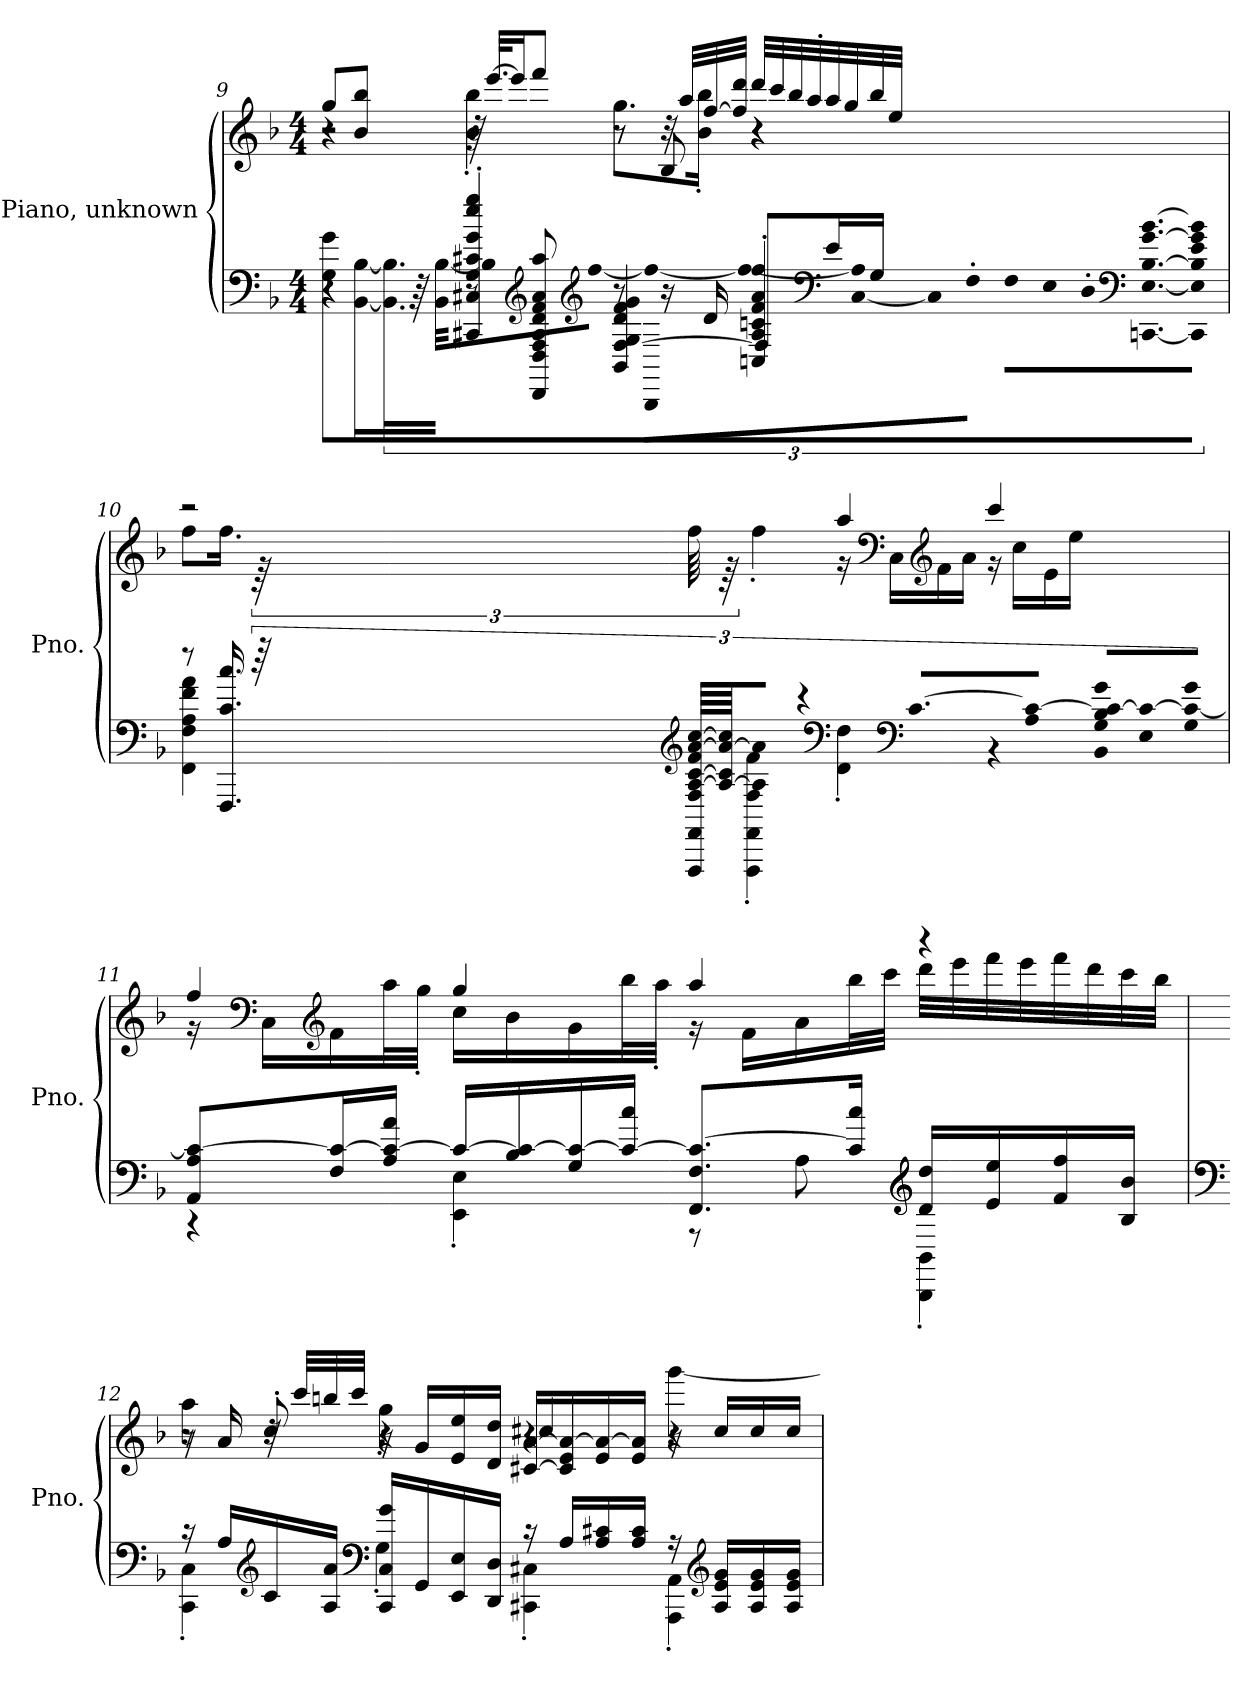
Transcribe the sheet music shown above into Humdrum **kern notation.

**kern	**kern
*part1	*part1
*staff2	*staff1
*I"Piano, unknown	*
*I'Pno.	*
!!LO:LB:g=z
*clefF4	*clefG2
*k[b-]	*k[b-]
*M4/4	*M4/4
=9	=9
*^	*^
*	*^	*	*^
4r	8G\ 8g\L	4r	8gg/L	4r	2r
.	[16BB-\ [16B-\L	.	8b-/ 8bb-/J	.	.
.	48.BB-\] 48.B-\]JJk	.	.	.	.
.	96r	.	.	.	.
.	48BB-\ [48B-\KKL	.	.	.	.
4CC#X/' 4C#X/' 4G/' 4c#X/' 4g/' 4ee/' 4gg/'	8B-\]	8r	64r	4b-\' 4bb-\'	.
.	.	.	[32.eee/KLL	.	.
.	.	.	16eee/J]	.	.
*clefG2	*	*	*	*	*
.	[8ff\J	8DD/ 8D/ 8F/ 8A/ 8d/ 8f/ 8a/ 8aa/	8fff/J	.	.
8r	8BBB-\ 8ff\_L	4BB-/ [4F/ 4G/ 4d/ 4f/ 4g/	8r	8.gg\L	8r
16r	32ff\LL_	.	32r	.	8B-/
.	[32a\ 32ff\]	.	32aa/LLL	.	.
16d/	32a\]	.	[32ff/	16b-\' 16bb-\'Jk	.
.	32dd'\JJJ	.	32ff/] 32ddd/JJJ	.	.
4Cn/' 4A/' 4cn/' 4f/' 4a/' 4ff/'	32dd\LLL	8F/L]	32ddd/LLL	4r	4r
.	32cc\J	.	32ccc/	.	.
.	16b-'\	.	32bb-/	.	.
.	.	.	32aa'/	.	.
*clefF4	*	*	*	*	*
.	[16.CCn\ [16.E\ [16.B-\ [16.g\ [16.b-\	16e/L	32aa/	.	.
.	.	.	32gg/	.	.
.	.	16G/JJ	32bb-/	.	.
.	32CC\] 32E\] 32B-\] 32e\ 32g\] 32b-\]JJk	.	32ee/JJJ	.	.
*	*v	*v	*	*	*
*	*	*	*v	*v
!!LO:LB:g=z
=10	=10	=10	=10
8r	4FF\ 4F\ 4A\ 4f\ 4a\	2r	8ff\L
16.FFF/ 16.c/ 16.cc/	.	.	16.ff\Jk
96r	.	.	96r
*clefG2	*	*	*
96FFF/ 96FF/ 96F/ [96A/ [96c/ 96f/ [96a/ [96cc/LLLL	.	.	96ff\
96A/_ 96c/] 96a/_ 96cc/]JJJ	.	.	96r
8A/] 8a/]J	4FFF\' 4FF\' 4F\' 4f\'	.	4ff'\
8r	.	.	.
*clefF4	*	*	*
[8.c/L	4FF\' 4F\'	4aa/	16r
*	*	*clefF4	*
.	.	.	16C\LL
*	*	*clefG2	*
.	.	.	16f\
16A/ 16c/_Jk	.	.	16a\JJ
8BB-/ 8G/ 8B-/ 8c/_ 8g/L	4r	4ccc/	16r
.	.	.	16cc\LL
16E/ 16c/_L	.	.	16e\
16G/ 16c/_ 16g/JJ	.	.	16ee\JJ
!!LO:LB:g=z	!!
=11	=11	=11	=11
8AA/ 8A/ 8c/_L	4r	4ff/	16r
*	*	*clefF4	*
.	.	.	16C\LL
*	*	*clefG2	*
16F/ 16c/_L	.	.	16f\
16A/ 16c/_ 16a/JJ	.	.	32aa\L
.	.	.	32gg'\JJJ
16c/LL_	4EE\' 4E\'	4gg/	16cc\LL
16B-/ 16c/_	.	.	16b-\
16G/ 16c/_	.	.	16g\
16c/_ 16cc/JJ	.	.	32bb-\L
.	.	.	32aa'\JJJ
8.FF/ 8.F/ 8.c/_L	8r	4aa/	16r
.	.	.	16f\LL
.	8A\	.	16a\
16c/] 16cc/Jk	.	.	32bb-\L
.	.	.	32ccc\JJJ
*clefG2	*	*	*
16d/ 16dd/LL	4BBB-\' 4BB-\'	4r	32ddd\LLL
.	.	.	32eee\
16e/ 16ee/	.	.	32fff\
.	.	.	32eee\
16f/ 16ff/	.	.	32fff\
.	.	.	32ddd\
16B-/ 16b-/JJ	.	.	32ccc\
.	.	.	32bb-\JJJ
*	*	*v	*v
!!LO:LB:g=z
=12	=12	=12
*clefF4	*	*
*	*	*^
*	*	*	*^
16r	4CC\' 4C\'	16r	4aa\	8r
16A/LL	.	16a/	.	.
*clefG2	*	*	*	*
16c/	.	32r	.	8cc'/
.	.	32ccc/LLL	.	.
16A/ 16a/JJ	.	32bbn/	.	.
.	.	32ccc/JJJ	.	.
*clefF4	*	*	*	*
16CC/ 16C/ 16g/LL	4G'\	16r	4gg'\	4r
16GG/	.	16g/LL	.	.
16EE/ 16E/	.	16e/ 16ee/	.	.
16DD/ 16D/JJ	.	16d/ 16dd/JJ	.	.
16r	4CC#X\' 4C#X\'	[16c#X/ [16a/LL	4r	4cc#X'/
16A/LL	.	16c#/] 16e/ 16a/_	.	.
16A/ 16c#X/	.	16e/ 16a/_	.	.
16A/ 16c#/JJ	.	16e/ 16a/]JJ	.	.
16r	4AAA\' 4AA\'	16r	[4ggg\	4r
*clefG2	*	*	*	*
16A/ 16e/ 16g/LL	.	16cc#/LL	.	.
16A/ 16e/ 16g/	.	16cc#/	.	.
16A/ 16e/ 16g/JJ	.	16cc#/JJ	.	.
*v	*v	*	*	*
*	*v	*v	*v
=	=
*-	*-
